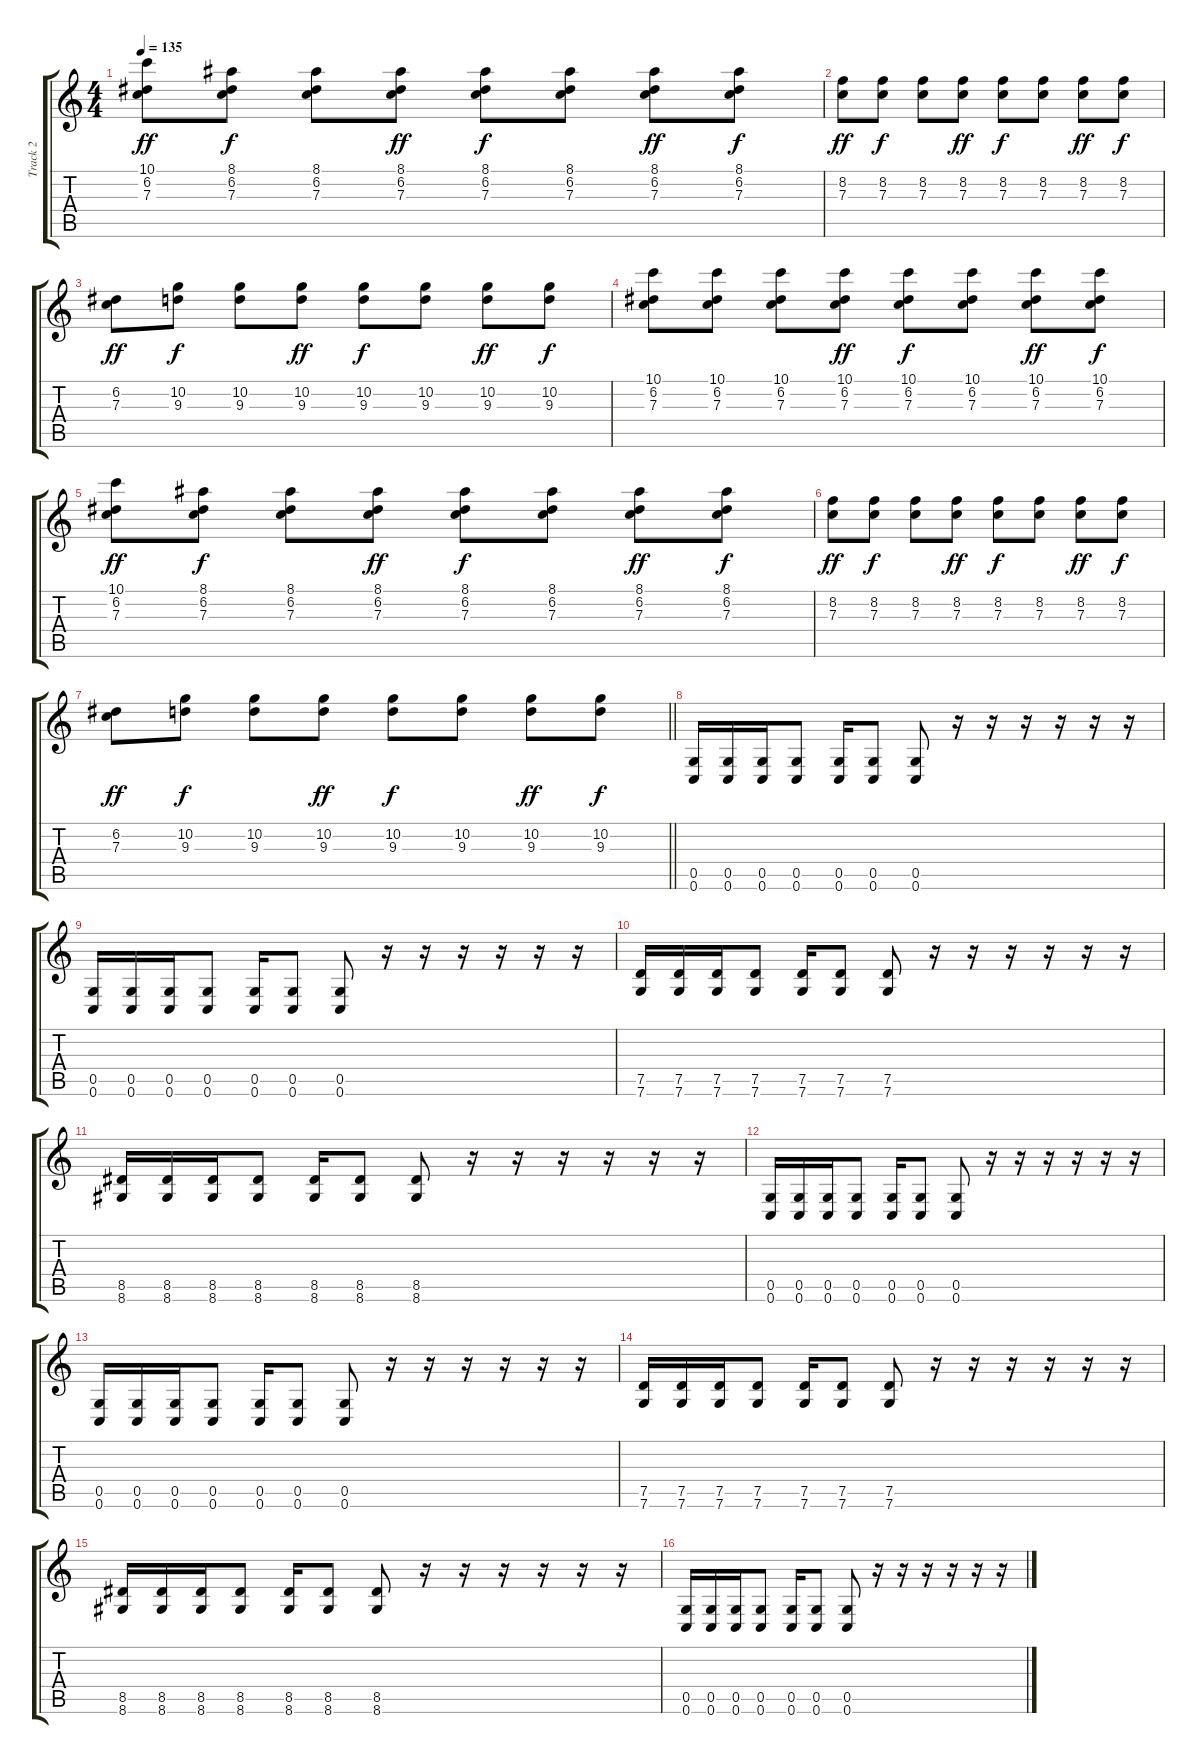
\track ("Track 2" "Track 2") {instrument distortionguitar bank 255}
\staff {score tabs}
\tuning (D4 A3 F3 C3 G2 C2) {hide}
\ts (4 4)
\tempo 135
\clef g2
\ks c
(10.1 6.2 7.3).8{dy ff} (8.1 6.2 7.3).8{dy f} (8.1 6.2 7.3).8 (8.1 6.2 7.3).8{dy ff} (8.1 6.2 7.3).8{dy f} (8.1 6.2 7.3).8 (8.1 6.2 7.3).8{dy ff} (8.1 6.2 7.3).8{dy f} |
(8.2 7.3).8{dy ff} (8.2 7.3).8{dy f} (8.2 7.3).8 (8.2 7.3).8{dy ff} (8.2 7.3).8{dy f} (8.2 7.3).8 (8.2 7.3).8{dy ff} (8.2 7.3).8{dy f} |
(6.2 7.3).8{dy ff} (10.2 9.3).8{dy f} (10.2 9.3).8 (10.2 9.3).8{dy ff} (10.2 9.3).8{dy f} (10.2 9.3).8 (10.2 9.3).8{dy ff} (10.2 9.3).8{dy f} |
(10.1 6.2 7.3).8 (10.1 6.2 7.3).8 (10.1 6.2 7.3).8 (10.1 6.2 7.3).8{dy ff} (10.1 6.2 7.3).8{dy f} (10.1 6.2 7.3).8 (10.1 6.2 7.3).8{dy ff} (10.1 6.2 7.3).8{dy f} |
(10.1 6.2 7.3).8{dy ff} (8.1 6.2 7.3).8{dy f} (8.1 6.2 7.3).8 (8.1 6.2 7.3).8{dy ff} (8.1 6.2 7.3).8{dy f} (8.1 6.2 7.3).8 (8.1 6.2 7.3).8{dy ff} (8.1 6.2 7.3).8{dy f} |
(8.2 7.3).8{dy ff} (8.2 7.3).8{dy f} (8.2 7.3).8 (8.2 7.3).8{dy ff} (8.2 7.3).8{dy f} (8.2 7.3).8 (8.2 7.3).8{dy ff} (8.2 7.3).8{dy f} |
\barLineRight lightlight
(6.2 7.3).8{dy ff} (10.2 9.3).8{dy f} (10.2 9.3).8 (10.2 9.3).8{dy ff} (10.2 9.3).8{dy f} (10.2 9.3).8 (10.2 9.3).8{dy ff} (10.2 9.3).8{dy f} |
\section ("" "")
(0.5 0.6).16{instrument distortionguitar} (0.5 0.6).16 (0.5 0.6).16 (0.5 0.6).8 (0.5 0.6).16 (0.5 0.6).8 (0.5 0.6).8 r.16 r.16 r.16 r.16 r.16 r.16 |
(0.5 0.6).16 (0.5 0.6).16 (0.5 0.6).16 (0.5 0.6).8 (0.5 0.6).16 (0.5 0.6).8 (0.5 0.6).8 r.16 r.16 r.16 r.16 r.16 r.16 |
(7.5 7.6).16 (7.5 7.6).16 (7.5 7.6).16 (7.5 7.6).8 (7.5 7.6).16 (7.5 7.6).8 (7.5 7.6).8 r.16 r.16 r.16 r.16 r.16 r.16 |
(8.5 8.6).16 (8.5 8.6).16 (8.5 8.6).16 (8.5 8.6).8 (8.5 8.6).16 (8.5 8.6).8 (8.5 8.6).8 r.16 r.16 r.16 r.16 r.16 r.16 |
(0.5 0.6).16{instrument distortionguitar} (0.5 0.6).16 (0.5 0.6).16 (0.5 0.6).8 (0.5 0.6).16 (0.5 0.6).8 (0.5 0.6).8 r.16 r.16 r.16 r.16 r.16 r.16 |
(0.5 0.6).16 (0.5 0.6).16 (0.5 0.6).16 (0.5 0.6).8 (0.5 0.6).16 (0.5 0.6).8 (0.5 0.6).8 r.16 r.16 r.16 r.16 r.16 r.16 |
(7.5 7.6).16 (7.5 7.6).16 (7.5 7.6).16 (7.5 7.6).8 (7.5 7.6).16 (7.5 7.6).8 (7.5 7.6).8 r.16 r.16 r.16 r.16 r.16 r.16 |
(8.5 8.6).16 (8.5 8.6).16 (8.5 8.6).16 (8.5 8.6).8 (8.5 8.6).16 (8.5 8.6).8 (8.5 8.6).8 r.16 r.16 r.16 r.16 r.16 r.16 |
(0.5 0.6).16 (0.5 0.6).16 (0.5 0.6).16 (0.5 0.6).8 (0.5 0.6).16 (0.5 0.6).8 (0.5 0.6).8 r.16 r.16 r.16 r.16 r.16 r.16
